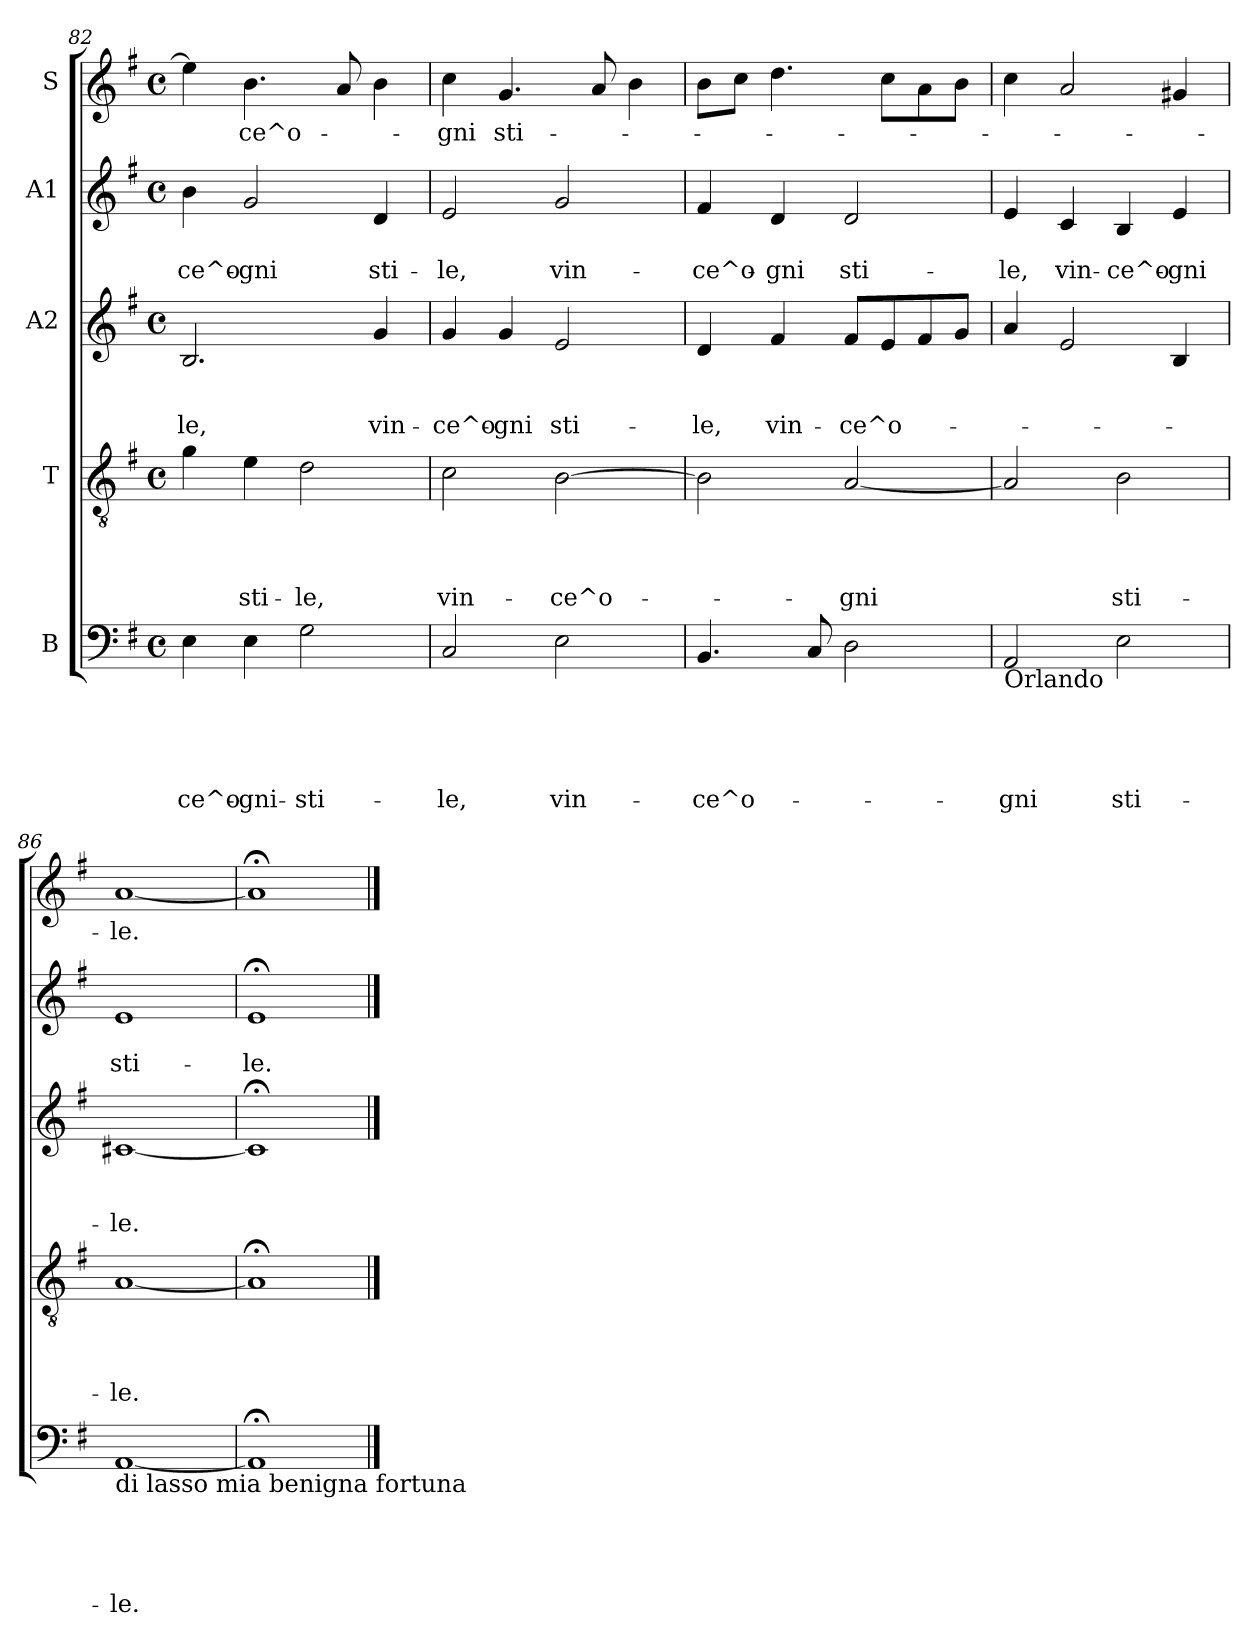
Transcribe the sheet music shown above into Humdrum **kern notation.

**kern	**text	**text	**text	**text	**text	**kern	**text	**text	**text	**text	**kern	**text	**text	**text	**kern	**text	**text	**kern	**text
*part5	*part5	*part5	*part5	*part5	*part5	*part4	*part4	*part4	*part4	*part4	*part3	*part3	*part3	*part3	*part2	*part2	*part2	*part1	*part1
*staff5	*staff5	*staff5	*staff5	*staff5	*staff5	*staff4	*staff4	*staff4	*staff4	*staff4	*staff3	*staff3	*staff3	*staff3	*staff2	*staff2	*staff2	*staff1	*staff1
*I"B	*	*	*	*	*	*I"T	*	*	*	*	*I"A2	*	*	*	*I"A1	*	*	*I"S	*
*clefF4	*	*	*	*	*	*clefGv2	*	*	*	*	*clefG2	*	*	*	*clefG2	*	*	*clefG2	*
*k[f#]	*	*	*	*	*	*k[f#]	*	*	*	*	*k[f#]	*	*	*	*k[f#]	*	*	*k[f#]	*
*G:	*	*	*	*	*	*G:	*	*	*	*	*G:	*	*	*	*G:	*	*	*G:	*
*M4/4	*	*	*	*	*	*M4/4	*	*	*	*	*M4/4	*	*	*	*M4/4	*	*	*M4/4	*
*met(c)	*	*	*	*	*	*met(c)	*	*	*	*	*met(c)	*	*	*	*met(c)	*	*	*met(c)	*
=82	=82	=82	=82	=82	=82	=82	=82	=82	=82	=82	=82	=82	=82	=82	=82	=82	=82	=82	=82
!	!	!	!	!	!LO:LY:b	!	!	!	!	!	!	!	!	!LO:LY:b	!	!	!LO:LY:b	!	!
4E\	.	.	.	.	-ce^o-	4g\	.	.	.	.	2.B/	.	.	-le,	4b\	.	-ce^o-	4ee\]	.
!	!	!	!	!	!LO:LY:b	!	!	!	!	!LO:LY:b	!	!	!	!	!	!	!LO:LY:b	!	!LO:LY:b
4E\	.	.	.	.	-gni-	4e\	.	.	.	sti-	.	.	.	.	2g/	.	-gni	4.b\	-ce^o-
!	!	!	!	!	!LO:LY:b	!	!	!	!	!LO:LY:b	!	!	!	!	!	!	!	!	!
2G\	.	.	.	.	-sti-	2d\	.	.	.	-le,	.	.	.	.	.	.	.	.	.
.	.	.	.	.	.	.	.	.	.	.	.	.	.	.	.	.	.	8a/	.
!	!	!	!	!	!	!	!	!	!	!	!	!	!	!LO:LY:b	!	!	!LO:LY:b	!	!
.	.	.	.	.	.	.	.	.	.	.	4g/	.	.	vin-	4d/	.	sti-	4b\	.
!!LO:PB:g=z
=83	=83	=83	=83	=83	=83	=83	=83	=83	=83	=83	=83	=83	=83	=83	=83	=83	=83	=83	=83
!	!	!	!	!	!LO:LY:b	!	!	!	!	!LO:LY:b	!	!	!	!LO:LY:b	!	!	!LO:LY:b	!	!LO:LY:b
2C/	.	.	.	.	-le,	2c\	.	.	.	vin-	4g/	.	.	-ce^o-	2e/	.	-le,	4cc\	-gni
!	!	!	!	!	!	!	!	!	!	!	!	!	!	!LO:LY:b	!	!	!	!	!LO:LY:b
.	.	.	.	.	.	.	.	.	.	.	4g/	.	.	-gni	.	.	.	4.g/	sti-
!	!	!	!	!	!LO:LY:b	!	!	!	!	!LO:LY:b	!	!	!	!LO:LY:b	!	!	!LO:LY:b	!	!
2E\	.	.	.	.	vin-	[>2B\	.	.	.	-ce^o-	2e/	.	.	sti-	2g/	.	vin-	.	.
.	.	.	.	.	.	.	.	.	.	.	.	.	.	.	.	.	.	8a/	.
.	.	.	.	.	.	.	.	.	.	.	.	.	.	.	.	.	.	4b\	.
=84	=84	=84	=84	=84	=84	=84	=84	=84	=84	=84	=84	=84	=84	=84	=84	=84	=84	=84	=84
!	!	!	!	!	!LO:LY:b	!	!	!	!	!	!	!	!	!LO:LY:b	!	!	!LO:LY:b	!	!
4.BB/	.	.	.	.	-ce^o-	2B\]	.	.	.	.	4d/	.	.	-le,	4f#/	.	-ce^o-	8b\L	.
.	.	.	.	.	.	.	.	.	.	.	.	.	.	.	.	.	.	8cc\J	.
!	!	!	!	!	!	!	!	!	!	!	!	!	!	!LO:LY:b	!	!	!LO:LY:b	!	!
.	.	.	.	.	.	.	.	.	.	.	4f#/	.	.	vin-	4d/	.	-gni	4.dd\	.
8C/	.	.	.	.	.	.	.	.	.	.	.	.	.	.	.	.	.	.	.
!	!	!	!	!	!	!	!	!	!	!LO:LY:b	!	!	!	!LO:LY:b	!	!	!LO:LY:b	!	!
2D\	.	.	.	.	.	[<2A/	.	.	.	-gni	8f#/L	.	.	-ce^o-	2d/	.	sti-	.	.
.	.	.	.	.	.	.	.	.	.	.	8e/	.	.	.	.	.	.	8cc\L	.
.	.	.	.	.	.	.	.	.	.	.	8f#/	.	.	.	.	.	.	8a\	.
.	.	.	.	.	.	.	.	.	.	.	8g/J	.	.	.	.	.	.	8b\J	.
=85	=85	=85	=85	=85	=85	=85	=85	=85	=85	=85	=85	=85	=85	=85	=85	=85	=85	=85	=85
!LO:TX:b:t=Orlando	!	!	!	!	!	!	!	!	!	!	!	!	!	!	!	!	!	!	!
!	!	!	!	!	!LO:LY:b	!	!	!	!	!	!	!	!	!	!	!	!LO:LY:b	!	!
2AA/	.	.	.	.	-gni	2A/]	.	.	.	.	4a/	.	.	.	4e/	.	-le,	4cc\	.
!	!	!	!	!	!	!	!	!	!	!	!	!	!	!	!	!	!LO:LY:b	!	!
.	.	.	.	.	.	.	.	.	.	.	2e/	.	.	.	4c/	.	vin-	2a/	.
!	!	!	!	!	!LO:LY:b	!	!	!	!	!LO:LY:b	!	!	!	!	!	!	!LO:LY:b	!	!
2E\	.	.	.	.	sti-	2B\	.	.	.	sti-	.	.	.	.	4B/	.	-ce^o-	.	.
!	!	!	!	!	!	!	!	!	!	!	!	!	!	!	!	!	!LO:LY:b	!	!
.	.	.	.	.	.	.	.	.	.	.	4B/	.	.	.	4e/	.	-gni	4g#X/	.
=86	=86	=86	=86	=86	=86	=86	=86	=86	=86	=86	=86	=86	=86	=86	=86	=86	=86	=86	=86
!LO:TX:b:t=di lasso mia benigna fortuna	!	!	!	!	!	!	!	!	!	!	!	!	!	!	!	!	!	!	!
!	!	!	!	!	!LO:LY:b	!	!	!	!	!LO:LY:b	!	!	!	!LO:LY:b	!	!	!LO:LY:b	!	!LO:LY:b
[<1AA	.	.	.	.	-le.	[<1A	.	.	.	-le.	[<1c#X	.	.	-le.	1e	.	sti-	[<1a	-le.
=87	=87	=87	=87	=87	=87	=87	=87	=87	=87	=87	=87	=87	=87	=87	=87	=87	=87	=87	=87
!	!	!	!	!	!	!	!	!	!	!	!	!	!	!	!	!	!LO:LY:b	!	!
1AA;]	.	.	.	.	.	1A;<]	.	.	.	.	1c#;]	.	.	.	1e;	.	-le.	1a;<]	.
==	==	==	==	==	==	==	==	==	==	==	==	==	==	==	==	==	==	==	==
*-	*-	*-	*-	*-	*-	*-	*-	*-	*-	*-	*-	*-	*-	*-	*-	*-	*-	*-	*-
